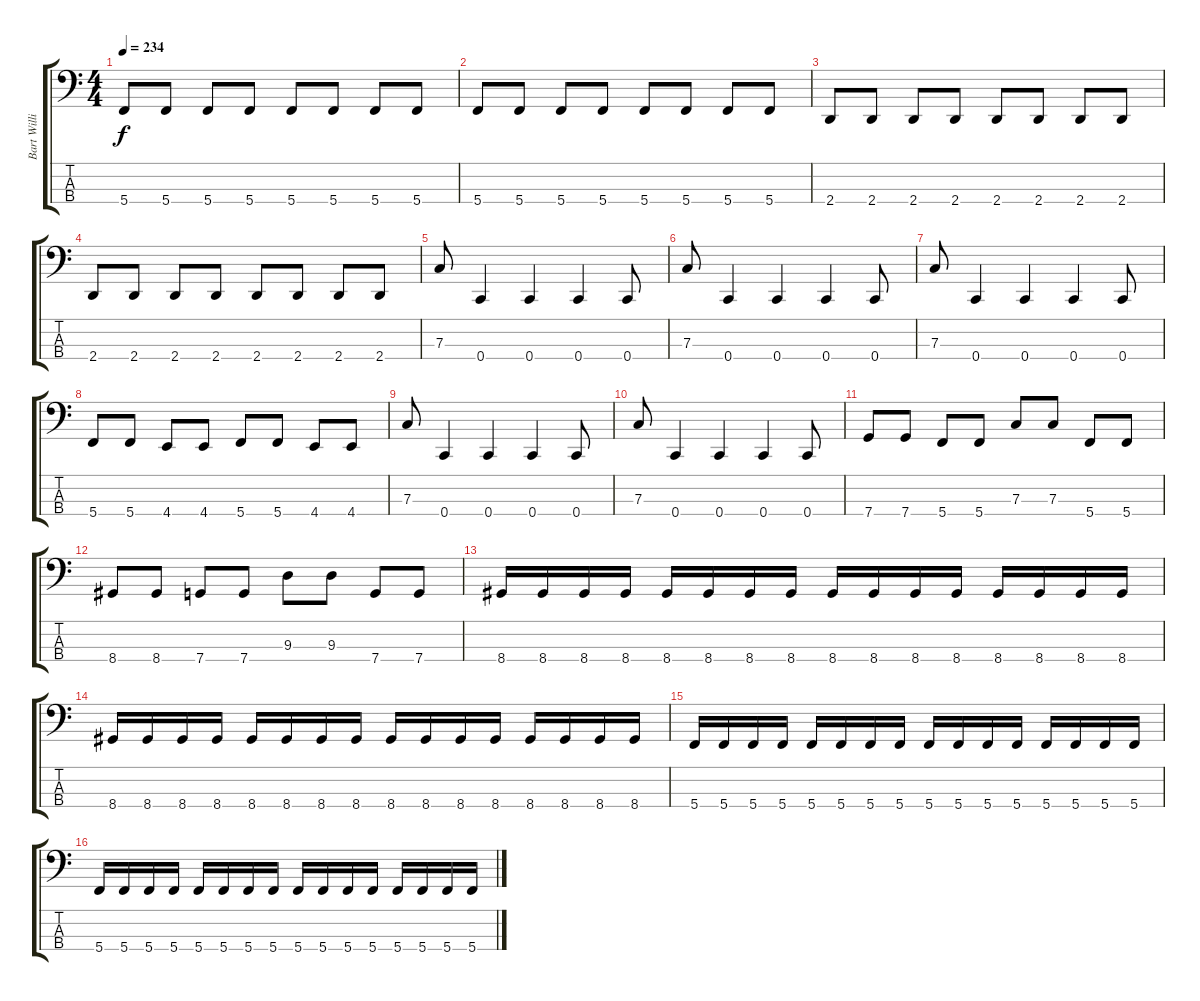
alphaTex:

\track ("Bart Williams (Bass)" "Bart Willi") {instrument electricbassfinger}
\staff {score tabs}
\tuning (Eb2 Bb1 F1 C1) {hide}
\ts (4 4)
\tempo 234
\clef f4
\ks c
5.4.8{dy f} 5.4.8 5.4.8 5.4.8 5.4.8 5.4.8 5.4.8 5.4.8 |
5.4.8 5.4.8 5.4.8 5.4.8 5.4.8 5.4.8 5.4.8 5.4.8 |
2.4.8 2.4.8 2.4.8 2.4.8 2.4.8 2.4.8 2.4.8 2.4.8 |
2.4.8 2.4.8 2.4.8 2.4.8 2.4.8 2.4.8 2.4.8 2.4.8 |
7.3.8 0.4.4 0.4.4 0.4.4 0.4.8 |
7.3.8 0.4.4 0.4.4 0.4.4 0.4.8 |
7.3.8 0.4.4 0.4.4 0.4.4 0.4.8 |
5.4.8 5.4.8 4.4.8 4.4.8 5.4.8 5.4.8 4.4.8 4.4.8 |
7.3.8 0.4.4 0.4.4 0.4.4 0.4.8 |
7.3.8 0.4.4 0.4.4 0.4.4 0.4.8 |
7.4.8 7.4.8 5.4.8 5.4.8 7.3.8 7.3.8 5.4.8 5.4.8 |
8.4.8 8.4.8 7.4.8 7.4.8 9.3.8 9.3.8 7.4.8 7.4.8 |
8.4.16 8.4.16 8.4.16 8.4.16 8.4.16 8.4.16 8.4.16 8.4.16 8.4.16 8.4.16 8.4.16 8.4.16 8.4.16 8.4.16 8.4.16 8.4.16 |
8.4.16 8.4.16 8.4.16 8.4.16 8.4.16 8.4.16 8.4.16 8.4.16 8.4.16 8.4.16 8.4.16 8.4.16 8.4.16 8.4.16 8.4.16 8.4.16 |
5.4.16 5.4.16 5.4.16 5.4.16 5.4.16 5.4.16 5.4.16 5.4.16 5.4.16 5.4.16 5.4.16 5.4.16 5.4.16 5.4.16 5.4.16 5.4.16 |
5.4.16 5.4.16 5.4.16 5.4.16 5.4.16 5.4.16 5.4.16 5.4.16 5.4.16 5.4.16 5.4.16 5.4.16 5.4.16 5.4.16 5.4.16 5.4.16
